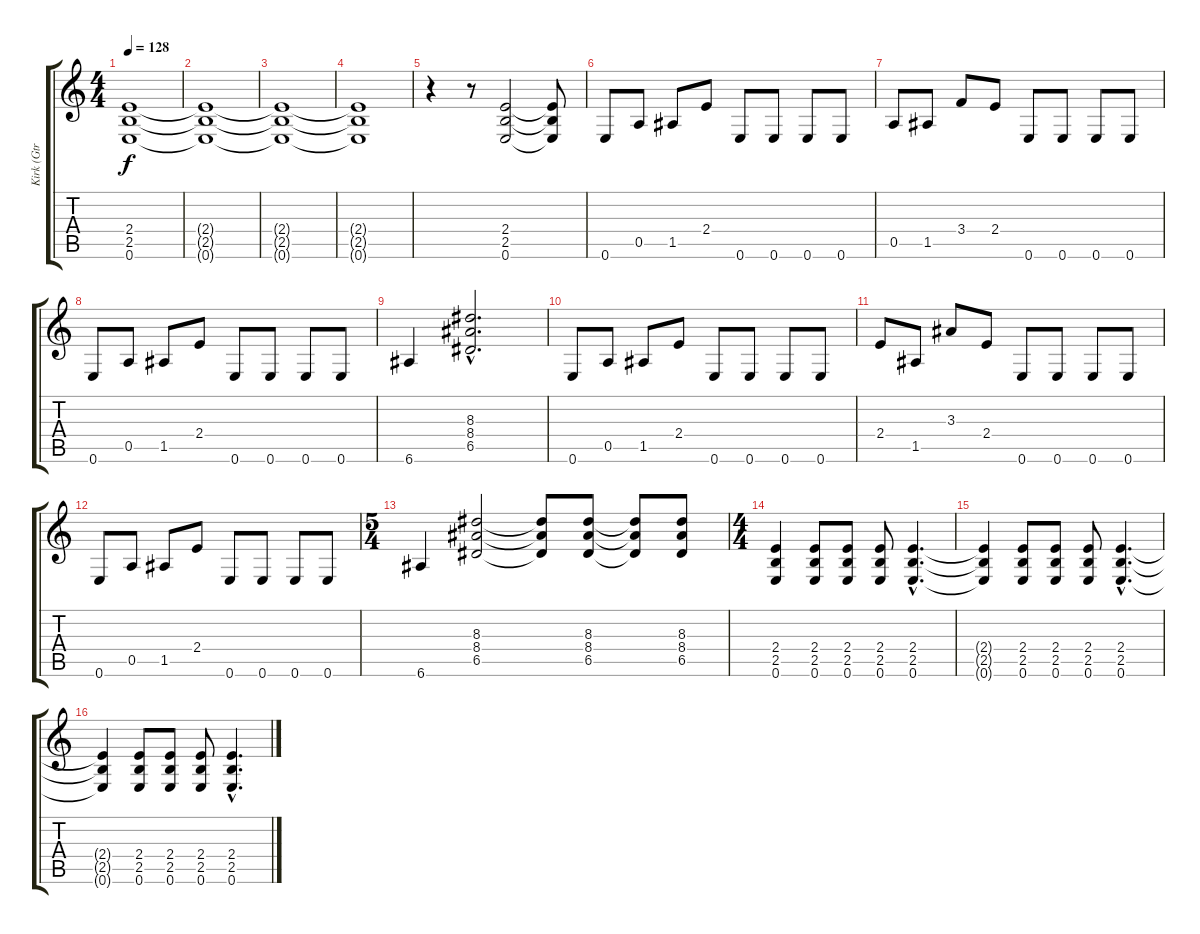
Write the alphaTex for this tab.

\track ("Kirk (Gtr 3)" "Kirk (Gtr ") {instrument distortionguitar}
\staff {score tabs}
\tuning (E4 B3 G3 D3 A2 E2) {hide}
\ts (4 4)
\tempo 128
\clef g2
\ks c
(2.4{t} 2.5{t} 0.6{t}).1{dy f} |
(2.4{t} 2.5{t} 0.6{t}).1 |
(2.4{t} 2.5{t} 0.6{t}).1 |
(2.4{t} 2.5{t} 0.6{t}).1 |
r.4 r.8 (2.4 2.5 0.6).2 (2.4{t} 2.5{t} 0.6{t}).8 |
0.6.8 0.5.8 1.5.8 2.4.8 0.6.8 0.6.8 0.6.8 0.6.8 |
0.5.8 1.5.8 3.4.8 2.4.8 0.6.8 0.6.8 0.6.8 0.6.8 |
0.6.8 0.5.8 1.5.8 2.4.8 0.6.8 0.6.8 0.6.8 0.6.8 |
6.6.4 (8.3{hac} 8.4{hac} 6.5{hac}).2{d} |
0.6.8 0.5.8 1.5.8 2.4.8 0.6.8 0.6.8 0.6.8 0.6.8 |
2.4.8 1.5.8 3.3.8 2.4.8 0.6.8 0.6.8 0.6.8 0.6.8 |
0.6.8 0.5.8 1.5.8 2.4.8 0.6.8 0.6.8 0.6.8 0.6.8 |
\ts (5 4)
6.6.4 (8.3 8.4 6.5).2 (8.3{t} 8.4{t} 6.5{t}).8 (8.3 8.4 6.5).8 (8.3{t} 8.4{t} 6.5{t}).8 (8.3 8.4 6.5).8 |
\ts (4 4)
(2.4 2.5 0.6).4 (2.4 2.5 0.6).8 (2.4 2.5 0.6).8 (2.4 2.5 0.6).8 (2.4{hac} 2.5{hac} 0.6{hac}).4{d} |
(2.4{t} 2.5{t} 0.6{t}).4 (2.4 2.5 0.6).8 (2.4 2.5 0.6).8 (2.4 2.5 0.6).8 (2.4{hac} 2.5{hac} 0.6{hac}).4{d} |
(2.4{t} 2.5{t} 0.6{t}).4 (2.4 2.5 0.6).8 (2.4 2.5 0.6).8 (2.4 2.5 0.6).8 (2.4{hac} 2.5{hac} 0.6{hac}).4{d}
